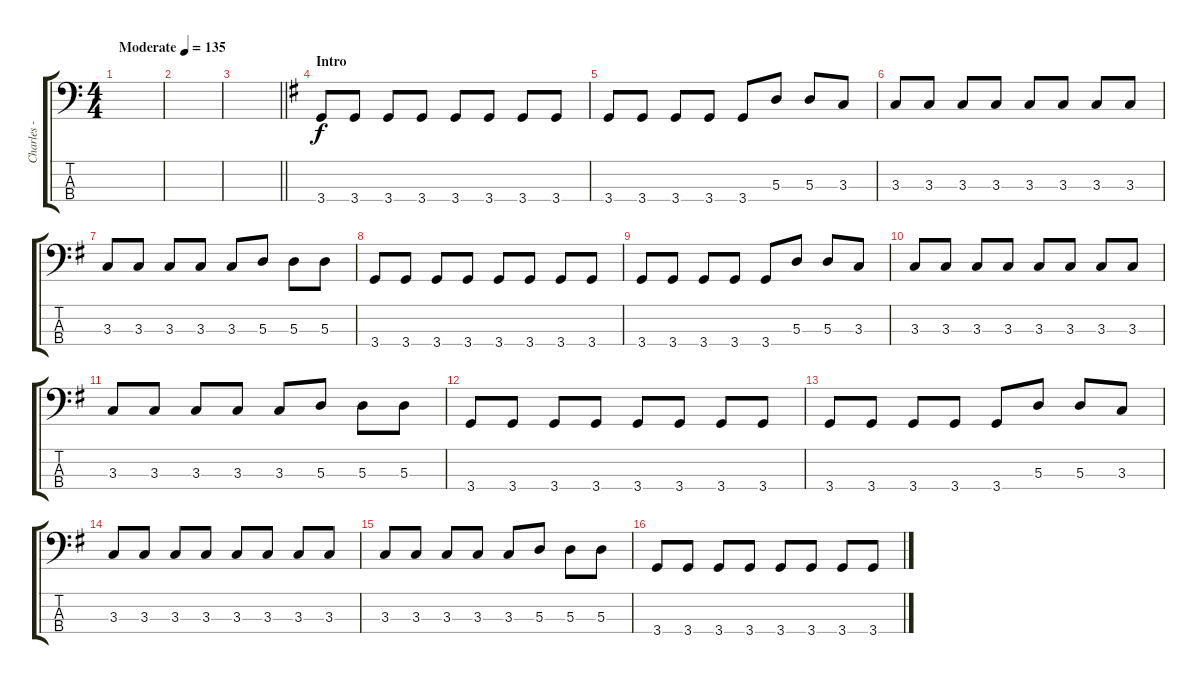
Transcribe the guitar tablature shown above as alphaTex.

\track ("Charles - Bass" "Charles - ") {instrument electricbasspick}
\staff {score tabs}
\tuning (G2 D2 A1 E1) {hide}
\ts (4 4)
\tempo (135 "Moderate")
\clef f4
\ks c
|
|
\barLineRight lightlight
|
\section ("" "Intro")
\ks g
3.4.8 3.4.8 3.4.8 3.4.8 3.4.8 3.4.8 3.4.8 3.4.8 |
3.4.8 3.4.8 3.4.8 3.4.8 3.4.8 5.3.8 5.3.8 3.3.8 |
3.3.8 3.3.8 3.3.8 3.3.8 3.3.8 3.3.8 3.3.8 3.3.8 |
3.3.8 3.3.8 3.3.8 3.3.8 3.3.8 5.3.8 5.3.8 5.3.8 |
3.4.8 3.4.8 3.4.8 3.4.8 3.4.8 3.4.8 3.4.8 3.4.8 |
3.4.8 3.4.8 3.4.8 3.4.8 3.4.8 5.3.8 5.3.8 3.3.8 |
3.3.8 3.3.8 3.3.8 3.3.8 3.3.8 3.3.8 3.3.8 3.3.8 |
3.3.8 3.3.8 3.3.8 3.3.8 3.3.8 5.3.8 5.3.8 5.3.8 |
3.4.8 3.4.8 3.4.8 3.4.8 3.4.8 3.4.8 3.4.8 3.4.8 |
3.4.8 3.4.8 3.4.8 3.4.8 3.4.8 5.3.8 5.3.8 3.3.8 |
3.3.8 3.3.8 3.3.8 3.3.8 3.3.8 3.3.8 3.3.8 3.3.8 |
3.3.8 3.3.8 3.3.8 3.3.8 3.3.8 5.3.8 5.3.8 5.3.8 |
3.4.8 3.4.8 3.4.8 3.4.8 3.4.8 3.4.8 3.4.8 3.4.8
